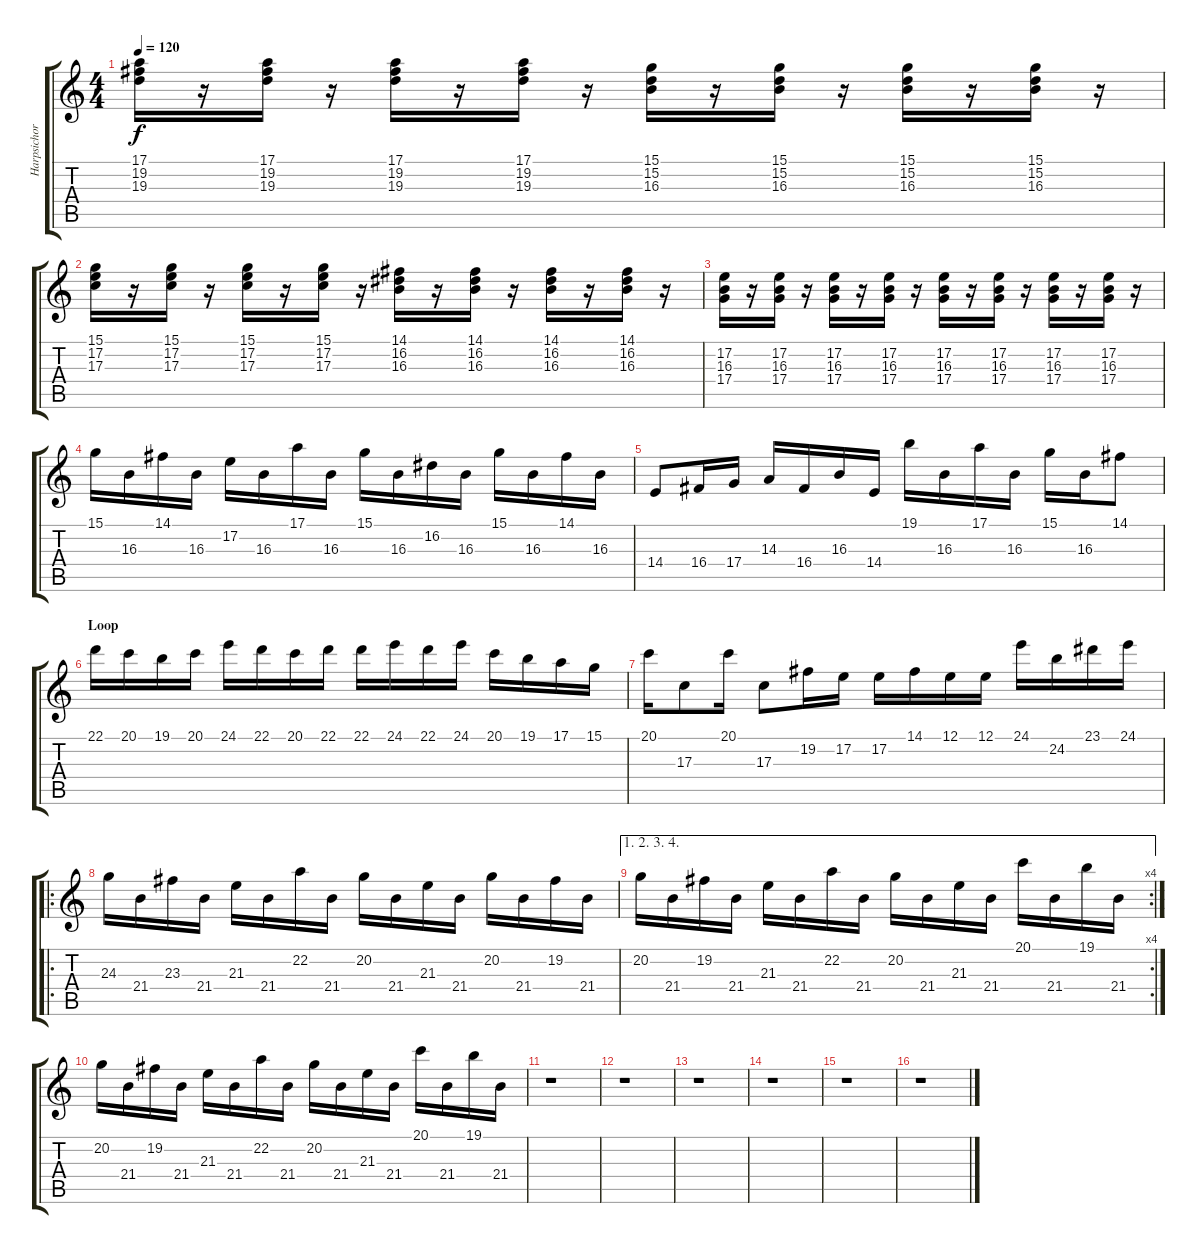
\track ("Harpsichord" "Harpsichor") {instrument harpsichord}
\staff {score tabs}
\tuning (E4 B3 G3 D3 A2 E2) {hide}
\ts (4 4)
\tempo 120
\clef g2
\ks c
(17.1 19.2 19.3).16{dy f} r.16 (17.1 19.2 19.3).16 r.16 (17.1 19.2 19.3).16 r.16 (17.1 19.2 19.3).16 r.16 (15.1 15.2 16.3).16 r.16 (15.1 15.2 16.3).16 r.16 (15.1 15.2 16.3).16 r.16 (15.1 15.2 16.3).16 r.16 |
(15.1 17.2 17.3).16 r.16 (15.1 17.2 17.3).16 r.16 (15.1 17.2 17.3).16 r.16 (15.1 17.2 17.3).16 r.16 (14.1 16.2 16.3).16 r.16 (14.1 16.2 16.3).16 r.16 (14.1 16.2 16.3).16 r.16 (14.1 16.2 16.3).16 r.16 |
(17.2 16.3 17.4).16 r.16 (17.2 16.3 17.4).16 r.16 (17.2 16.3 17.4).16 r.16 (17.2 16.3 17.4).16 r.16 (17.2 16.3 17.4).16 r.16 (17.2 16.3 17.4).16 r.16 (17.2 16.3 17.4).16 r.16 (17.2 16.3 17.4).16 r.16 |
15.1.16 16.3.16 14.1.16 16.3.16 17.2.16 16.3.16 17.1.16 16.3.16 15.1.16 16.3.16 16.2.16 16.3.16 15.1.16 16.3.16 14.1.16 16.3.16 |
14.4.8 16.4.16 17.4.16 14.3.16 16.4.16 16.3.16 14.4.16 19.1.16 16.3.16 17.1.16 16.3.16 15.1.16 16.3.16 14.1.8 |
\section ("" "Loop")
22.1.16 20.1.16 19.1.16 20.1.16 24.1.16 22.1.16 20.1.16 22.1.16 22.1.16 24.1.16 22.1.16 24.1.16 20.1.16 19.1.16 17.1.16 15.1.16 |
20.1.16 17.3.8 20.1.16 17.3.8 19.2.16 17.2.16 17.2.16 14.1.16 12.1.16 12.1.16 24.1.16 24.2.16 23.1.16 24.1.16 |
\ro
24.3.16 21.4.16 23.3.16 21.4.16 21.3.16 21.4.16 22.2.16 21.4.16 20.2.16 21.4.16 21.3.16 21.4.16 20.2.16 21.4.16 19.2.16 21.4.16 |
\ae (1 2 3 4)
\rc 4
20.2.16 21.4.16 19.2.16 21.4.16 21.3.16 21.4.16 22.2.16 21.4.16 20.2.16 21.4.16 21.3.16 21.4.16 20.1.16 21.4.16 19.1.16 21.4.16 |
20.2.16 21.4.16 19.2.16 21.4.16 21.3.16 21.4.16 22.2.16 21.4.16 20.2.16 21.4.16 21.3.16 21.4.16 20.1.16 21.4.16 19.1.16 21.4.16 |
r.1 |
r.1 |
r.1 |
r.1 |
r.1 |
r.1
